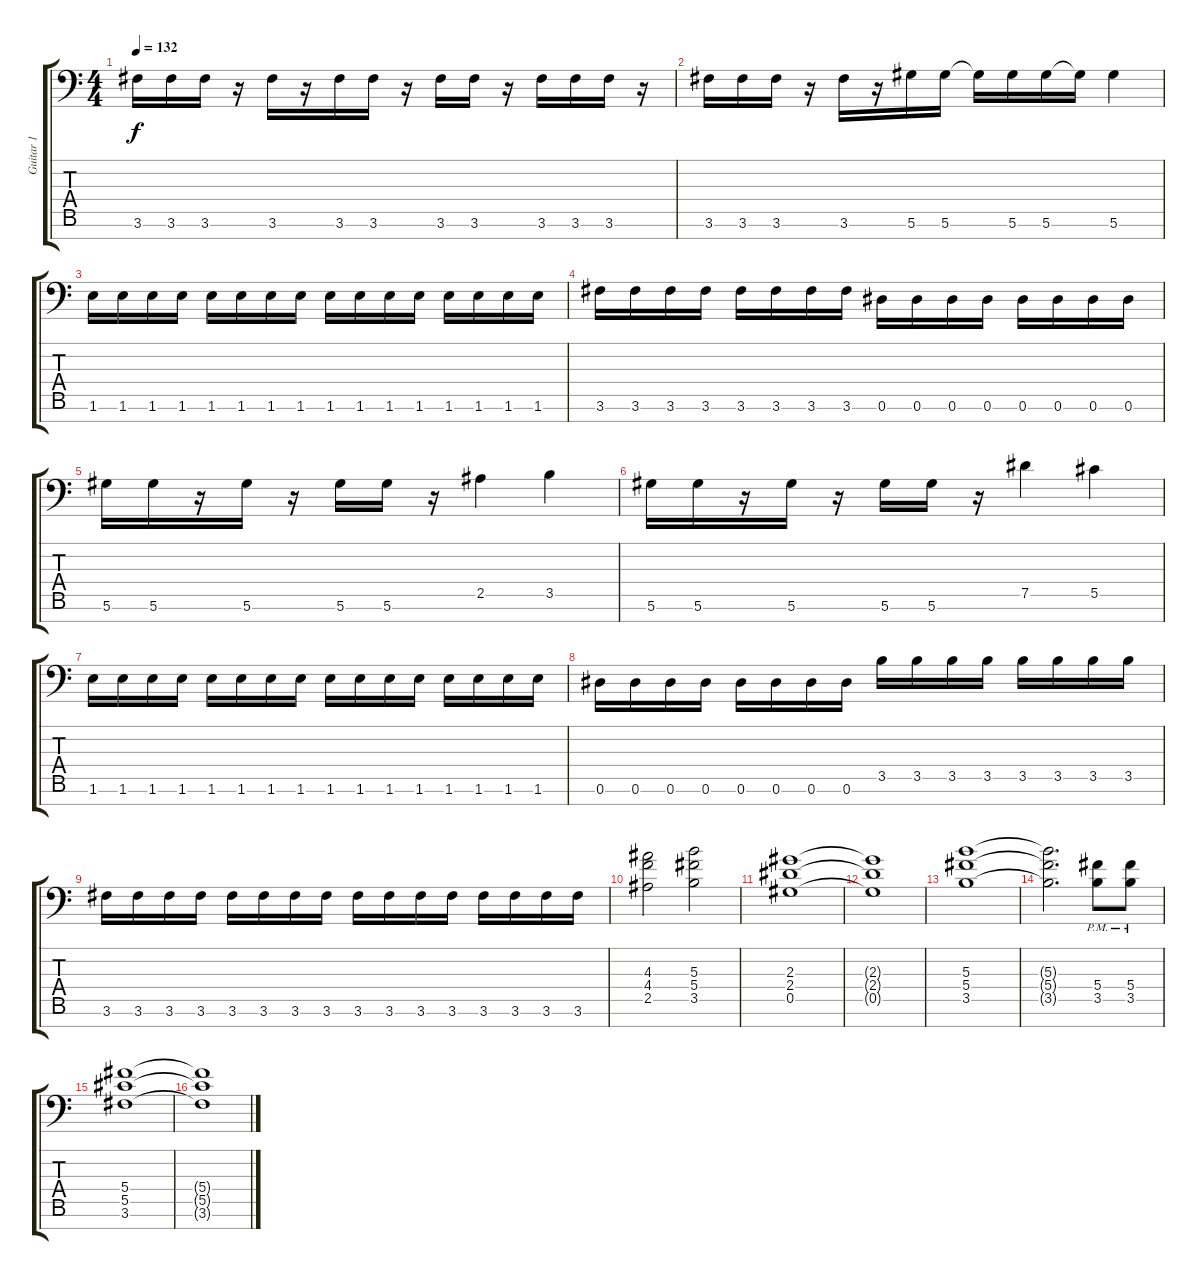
\track ("Guitar 1" "Guitar 1") {instrument distortionguitar}
\staff {score tabs}
\tuning (Eb4 Bb3 Gb3 Db3 Ab2 Eb2 Bb1) {hide}
\ts (4 4)
\tempo 132
\clef f4
\ks c
3.6.16{dy f} 3.6.16 3.6.16 r.16 3.6.16 r.16 3.6.16 3.6.16 r.16 3.6.16 3.6.16 r.16 3.6.16 3.6.16 3.6.16 r.16 |
3.6.16 3.6.16 3.6.16 r.16 3.6.16 r.16 5.6.16 5.6.16 5.6{t}.16 5.6.16 5.6.16 5.6{t}.16 5.6.4 |
1.6.16 1.6.16 1.6.16 1.6.16 1.6.16 1.6.16 1.6.16 1.6.16 1.6.16 1.6.16 1.6.16 1.6.16 1.6.16 1.6.16 1.6.16 1.6.16 |
3.6.16 3.6.16 3.6.16 3.6.16 3.6.16 3.6.16 3.6.16 3.6.16 0.6.16 0.6.16 0.6.16 0.6.16 0.6.16 0.6.16 0.6.16 0.6.16 |
5.6.16 5.6.16 r.16 5.6.16 r.16 5.6.16 5.6.16 r.16 2.5.4 3.5.4 |
5.6.16 5.6.16 r.16 5.6.16 r.16 5.6.16 5.6.16 r.16 7.5.4 5.5.4 |
1.6.16 1.6.16 1.6.16 1.6.16 1.6.16 1.6.16 1.6.16 1.6.16 1.6.16 1.6.16 1.6.16 1.6.16 1.6.16 1.6.16 1.6.16 1.6.16 |
0.6.16 0.6.16 0.6.16 0.6.16 0.6.16 0.6.16 0.6.16 0.6.16 3.5.16 3.5.16 3.5.16 3.5.16 3.5.16 3.5.16 3.5.16 3.5.16 |
3.6.16 3.6.16 3.6.16 3.6.16 3.6.16 3.6.16 3.6.16 3.6.16 3.6.16 3.6.16 3.6.16 3.6.16 3.6.16 3.6.16 3.6.16 3.6.16 |
(4.3 4.4 2.5).2 (5.3 5.4 3.5).2 |
(2.3 2.4 0.5).1 |
(2.3{t} 2.4{t} 0.5{t}).1 |
(5.3 5.4 3.5).1 |
(5.3{t} 5.4{t} 3.5{t}).2{d} (5.4{pm} 3.5{pm}).8 (5.4{pm} 3.5{pm}).8 |
(5.4 5.5 3.6).1 |
(5.4{t} 5.5{t} 3.6{t}).1
